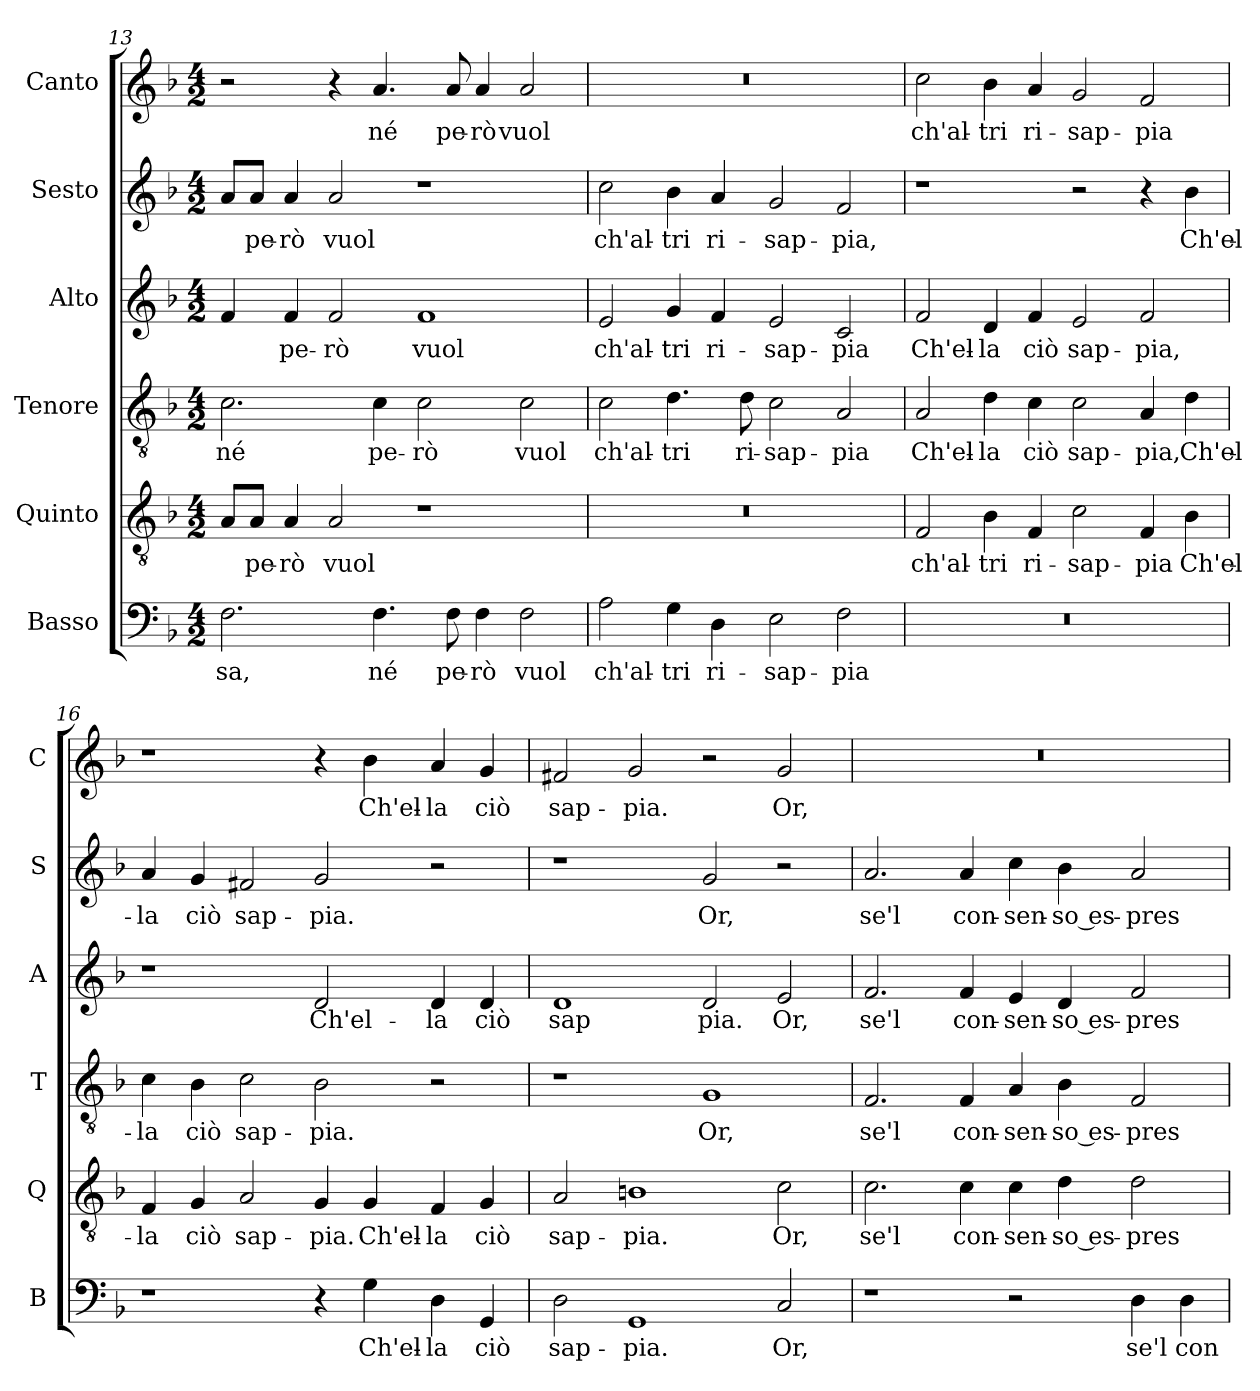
**kern	**text	**kern	**text	**kern	**text	**kern	**text	**kern	**text	**kern	**text
*part6	*part6	*part5	*part5	*part4	*part4	*part3	*part3	*part2	*part2	*part1	*part1
*staff6	*staff6	*staff5	*staff5	*staff4	*staff4	*staff3	*staff3	*staff2	*staff2	*staff1	*staff1
*I"Basso	*	*I"Quinto	*	*I"Tenore	*	*I"Alto	*	*I"Sesto	*	*I"Canto	*
*I'B	*	*I'Q	*	*I'T	*	*I'A	*	*I'S	*	*I'C	*
*clefF4	*	*clefGv2	*	*clefGv2	*	*clefG2	*	*clefG2	*	*clefG2	*
*k[b-]	*	*k[b-]	*	*k[b-]	*	*k[b-]	*	*k[b-]	*	*k[b-]	*
*d:	*	*d:	*	*d:	*	*d:	*	*d:	*	*d:	*
*M4/2	*	*M4/2	*	*M4/2	*	*M4/2	*	*M4/2	*	*M4/2	*
=13	=13	=13	=13	=13	=13	=13	=13	=13	=13	=13	=13
2.F	sa,	8AL	.	2.c	né	4f	.	8aL	.	2r	.
.	.	8AJ	pe-	.	.	.	.	8aJ	pe-	.	.
.	.	4A	-rò	.	.	4f	pe-	4a	-rò	.	.
.	.	2A	vuol	.	.	2f	-rò	2a	vuol	4r	.
4.F	né	.	.	4c	pe-	.	.	.	.	4.a	né
.	.	1r	.	2c	-rò	1f	vuol	1r	.	.	.
8F	pe-	.	.	.	.	.	.	.	.	8a	pe-
4F	-rò	.	.	.	.	.	.	.	.	4a	-rò
2F	vuol	.	.	2c	vuol	.	.	.	.	2a	vuol
=14	=14	=14	=14	=14	=14	=14	=14	=14	=14	=14	=14
2A	ch'al-	0r	.	2c	ch'al-	2e	ch'al-	2cc	ch'al-	0r	.
4G	-tri	.	.	4.d	-tri	4g	-tri	4b-	-tri	.	.
4D	ri-	.	.	.	.	4f	ri-	4a	ri-	.	.
.	.	.	.	8d	ri-	.	.	.	.	.	.
2E	-sap-	.	.	2c	-sap-	2e	-sap-	2g	-sap-	.	.
2F	-pia	.	.	2A	-pia	2c	-pia	2f	-pia,	.	.
=15	=15	=15	=15	=15	=15	=15	=15	=15	=15	=15	=15
0r	.	2F	ch'al-	2A	Ch'el-	2f	Ch'el-	1r	.	2cc	ch'al-
.	.	4B-	-tri	4d	-la	4d	-la	.	.	4b-	-tri
.	.	4F	ri-	4c	ciò	4f	ciò	.	.	4a	ri-
.	.	2c	-sap-	2c	sap-	2e	sap-	2r	.	2g	-sap-
.	.	4F	-pia	4A	-pia,	2f	-pia,	4r	.	2f	-pia
.	.	4B-	Ch'el-	4d	Ch'el-	.	.	4b-	Ch'el-	.	.
=16	=16	=16	=16	=16	=16	=16	=16	=16	=16	=16	=16
1r	.	4F	-la	4c	-la	1r	.	4a	-la	1r	.
.	.	4G	ciò	4B-	ciò	.	.	4g	ciò	.	.
.	.	2A	sap-	2c	sap-	.	.	2f#X	sap-	.	.
4r	.	4G	-pia.	2B-	-pia.	2d	Ch'el-	2g	-pia.	4r	.
4G	Ch'el-	4G	Ch'el-	.	.	.	.	.	.	4b-	Ch'el-
4D	-la	4F	-la	2r	.	4d	-la	2r	.	4a	-la
4GG	ciò	4G	ciò	.	.	4d	ciò	.	.	4g	ciò
=17	=17	=17	=17	=17	=17	=17	=17	=17	=17	=17	=17
2D	sap-	2A	sap-	1r	.	1d	sap	1r	.	2f#X	sap-
1GG	-pia.	1Bn	-pia.	.	.	.	.	.	.	2g	-pia.
.	.	.	.	1G	Or,	2d	pia.	2g	Or,	2r	.
2C	Or,	2c	Or,	.	.	2e	Or,	2r	.	2g	Or,
=18	=18	=18	=18	=18	=18	=18	=18	=18	=18	=18	=18
1r	.	2.c	se'l	2.F	se'l	2.f	se'l	2.a	se'l	0r	.
.	.	4c	con-	4F	con-	4f	con-	4a	con-	.	.
2r	.	4c	-sen-	4A	-sen-	4e	-sen-	4cc	-sen-	.	.
.	.	4d	-so es-	4B-	-so es-	4d	-so es-	4b-	-so es-	.	.
4D	se'l	2d	-pres-	2F	-pres-	2f	-pres-	2a	-pres-	.	.
4D	con-	.	.	.	.	.	.	.	.	.	.
=	=	=	=	=	=	=	=	=	=	=	=
*-	*-	*-	*-	*-	*-	*-	*-	*-	*-	*-	*-
